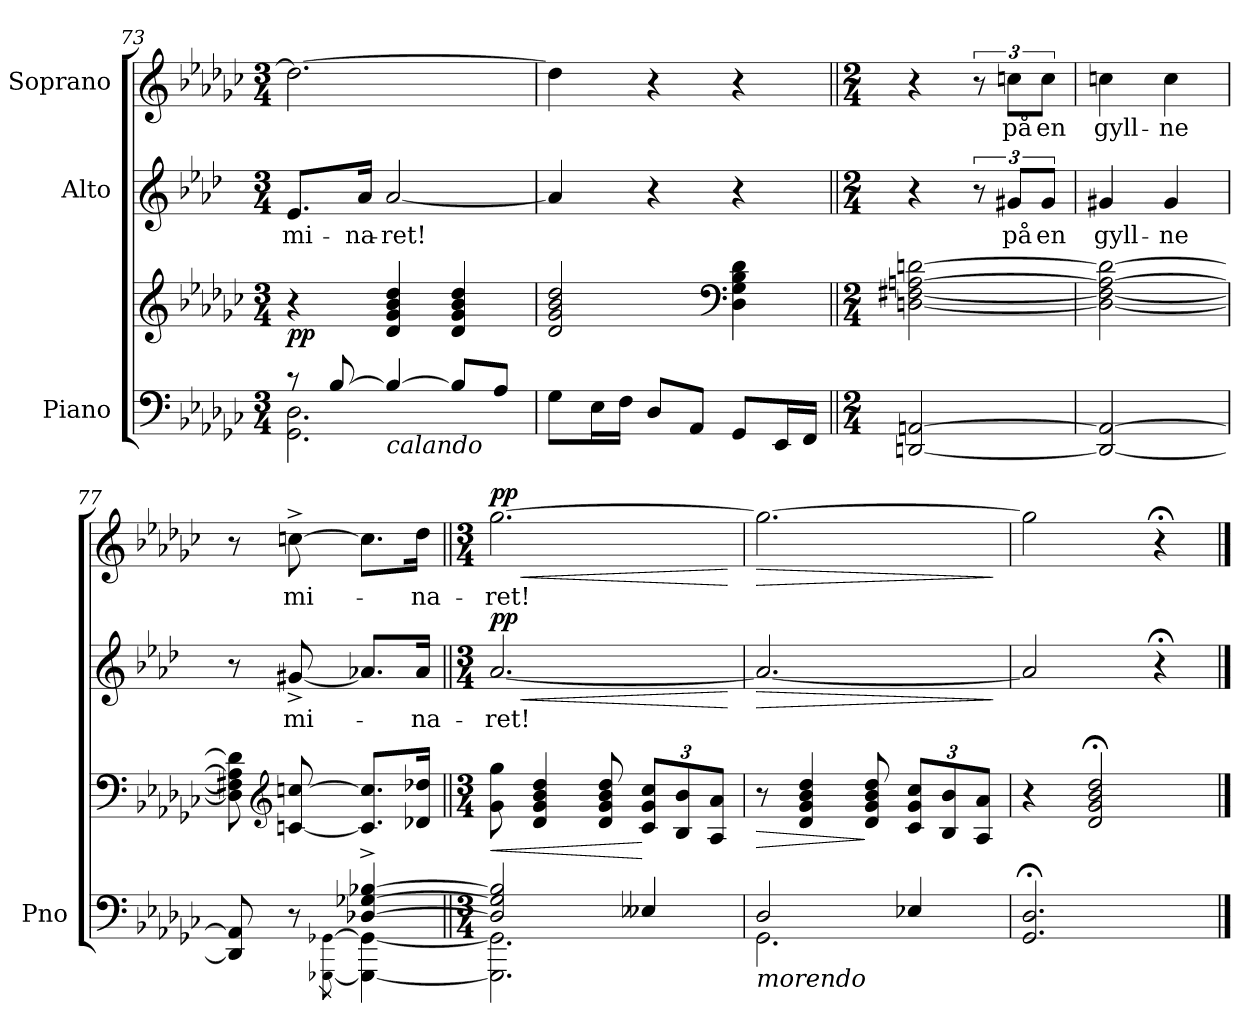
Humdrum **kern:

**kern	**kern	**dynam	**kern	**text	**dynam	**kern	**text	**dynam
*part3	*part3	*part3	*part2	*part2	*part2	*part1	*part1	*part1
*staff4	*staff3	*staff3/4	*staff2	*staff2	*staff2	*staff1	*staff1	*staff1
*I"Piano	*	*	*I"Alto	*	*	*I"Soprano	*	*
*I'Pno	*	*	*	*	*	*	*	*
!!LO:LB:g=z
*clefF4	*clefG2	*	*clefG2	*	*	*clefG2	*	*
*	*	*	*ITrd1c2	*	*	*	*	*
*k[b-e-a-d-g-c-]	*k[b-e-a-d-g-c-]	*	*k[b-e-a-d-g-c-]	*	*	*k[b-e-a-d-g-c-]	*	*
*M3/4	*M3/4	*	*M3/4	*	*	*M3/4	*	*
=73	=73	=73	=73	=73	=73	=73	=73	=73
*^	*	*	*	*	*	*	*	*
!	!	!	!LO:DY:b	!	!LO:LY:b	!	!	!	!
8r	2.GG-\ 2.D-\	4r	pp	8.d-/L	mi-	.	2.dd-\_	.	.
[8B-/	.	.	.	.	.	.	.	.	.
!	!	!	!	!	!LO:LY:b	!	!	!	!
.	.	.	.	16g-/Jk	-na-	.	.	.	.
!LO:TX:b:i:t=calando	!	!	!	!	!	!	!	!	!
!	!	!	!	!	!LO:LY:b	!	!	!	!
4B-/_	.	4d-/ 4g-/ 4b-/ 4dd-/	.	[2g-/	-ret!	.	.	.	.
8B-/L]	.	4d-/ 4g-/ 4b-/ 4dd-/	.	.	.	.	.	.	.
8A-/J	.	.	.	.	.	.	.	.	.
*v	*v	*	*	*	*	*	*	*	*
=74	=74	=74	=74	=74	=74	=74	=74	=74
8G-\L	2d-/ 2g-/ 2b-/ 2dd-/	.	4g-/]	.	.	4dd-\]	.	.
16E-\L	.	.	.	.	.	.	.	.
16F\JJ	.	.	.	.	.	.	.	.
8D-/L	.	.	4r	.	.	4r	.	.
8AA-/J	.	.	.	.	.	.	.	.
*	*clefF4	*	*	*	*	*	*	*
8GG-/L	4D-\ 4G-\ 4B-\ 4d-\	.	4r	.	.	4r	.	.
16EE-/L	.	.	.	.	.	.	.	.
16FF/JJ	.	.	.	.	.	.	.	.
=75||	=75||	=75||	=75||	=75||	=75||	=75||	=75||	=75||
*M2/4	*M2/4	*	*M2/4	*	*	*M2/4	*	*
[2DDn/ [2AAn/	[2Dn\ [2F#X\ [2An\ [2dn\	.	4r	.	.	4r	.	.
.	.	.	12r	.	.	12r	.	.
!	!	!	!	!LO:LY:b	!	!	!LO:LY:b	!
.	.	.	12f#X/L	på	.	12ccn\L	på	.
!	!	!	!	!LO:LY:b	!	!	!LO:LY:b	!
.	.	.	12f#/J	en	.	12cc\J	en	.
=76	=76	=76	=76	=76	=76	=76	=76	=76
!	!	!	!	!LO:LY:b	!	!	!LO:LY:b	!
2DD/_ 2AA/_	2D\_ 2F#\_ 2A\_ 2d\_	.	4f#X/	gyll-	.	4ccn\	gyll-	.
!	!	!	!	!LO:LY:b	!	!	!LO:LY:b	!
.	.	.	4f#/	-ne	.	4cc\	-ne	.
!!LO:LB:g=z
=77	=77	=77	=77	=77	=77	=77	=77	=77
*^	*	*	*	*	*	*	*	*
8DDn/] 8AAn/]	4ryy	8Dn\] 8F#X\] 8An\] 8dn\]	.	8r	.	.	8r	.	.
*	*	*clefG2	*	*	*	*	*	*	*
!	!	!	!	!	!LO:LY:b	!	!	!LO:LY:b	!
8r	.	[8cn/ [8ccn/	.	[8f#X^>/	mi-	.	[8ccn^\	mi-	.
.	[8qGGG-X\ [8qGG-X\	.	.	.	.	.	.	.	.
[4D-X/^ [4G-X/^ [4B-X/^	4GGG-\_ 4GG-\_	8.c/] 8.cc/]L	.	8.g-X/L]	.	.	8.cc\L]	.	.
!	!	!	!	!	!LO:LY:b	!	!	!LO:LY:b	!
.	.	16d-X/ 16dd-X/Jk	.	16g-/Jk	-na-	.	16dd-\Jk	-na-	.
=78||	=78||	=78||	=78||	=78||	=78||	=78||	=78||	=78||	=78||
*M3/4	*	*M3/4	*	*M3/4	*	*	*M3/4	*	*
!	!	!	!LO:HP:b	!	!LO:LY:b	!LO:HP:b	!	!LO:LY:b	!LO:HP:b
!	!	!	!	!	!	!LO:DY:n=1:a	!	!	!LO:DY:n=1:a
2D-/] 2G-/] 2B-/]	2.GGG-\] 2.GG-\]	8g-\ 8gg-\	<	[2.g-/	-ret!	< pp	[2.gg-\	-ret!	< pp
.	.	4d-/ 4g-/ 4b-/ 4dd-/	.	.	.	.	.	.	.
.	.	8d-/ 8g-/ 8b-/ 8dd-/	.	.	.	.	.	.	.
*	*	*Xbrackettup	*	*	*	*	*	*	*
4E--X/	.	12c-/ 12g-/ 12cc-/L	[	.	.	.	.	.	.
.	.	12B-/ 12b-/	.	.	.	.	.	.	.
.	.	12A-/ 12a-/J	.	.	.	.	.	.	.
*v	*v	*	*	*	*	*	*	*	*
.	.	.	.	.	[	.	.	[
=79	=79	=79	=79	=79	=79	=79	=79	=79
*^	*	*	*	*	*	*	*	*
!LO:TX:b:i:t=morendo	!	!	!	!	!	!	!	!	!
!	!	!	!LO:HP:b	!	!	!LO:HP:b	!	!	!LO:HP:b
2D-/	2.GG-\	8r	>	2.g-/_	.	>	2.gg-\_	.	>
.	.	4d-/ 4g-/ 4b-/ 4dd-/	.	.	.	.	.	.	.
.	.	8d-/ 8g-/ 8b-/ 8dd-/	]	.	.	.	.	.	.
4E-X/	.	12c-/ 12g-/ 12cc-/L	.	.	.	.	.	.	.
.	.	12B-/ 12b-/	.	.	.	.	.	.	.
.	.	12A-/ 12a-/J	.	.	.	.	.	.	.
*v	*v	*	*	*	*	*	*	*	*
.	.	.	.	.	]	.	.	]
=80	=80	=80	=80	=80	=80	=80	=80	=80
2.GG-/;< 2.D-/;<	4r	.	2g-/]	.	.	2gg-\]	.	.
.	2d-/;< 2g-/;< 2b-/;< 2dd-/;<	.	.	.	.	.	.	.
.	.	.	4r;<	.	.	4r;<	.	.
==	==	==	==	==	==	==	==	==
*-	*-	*-	*-	*-	*-	*-	*-	*-
